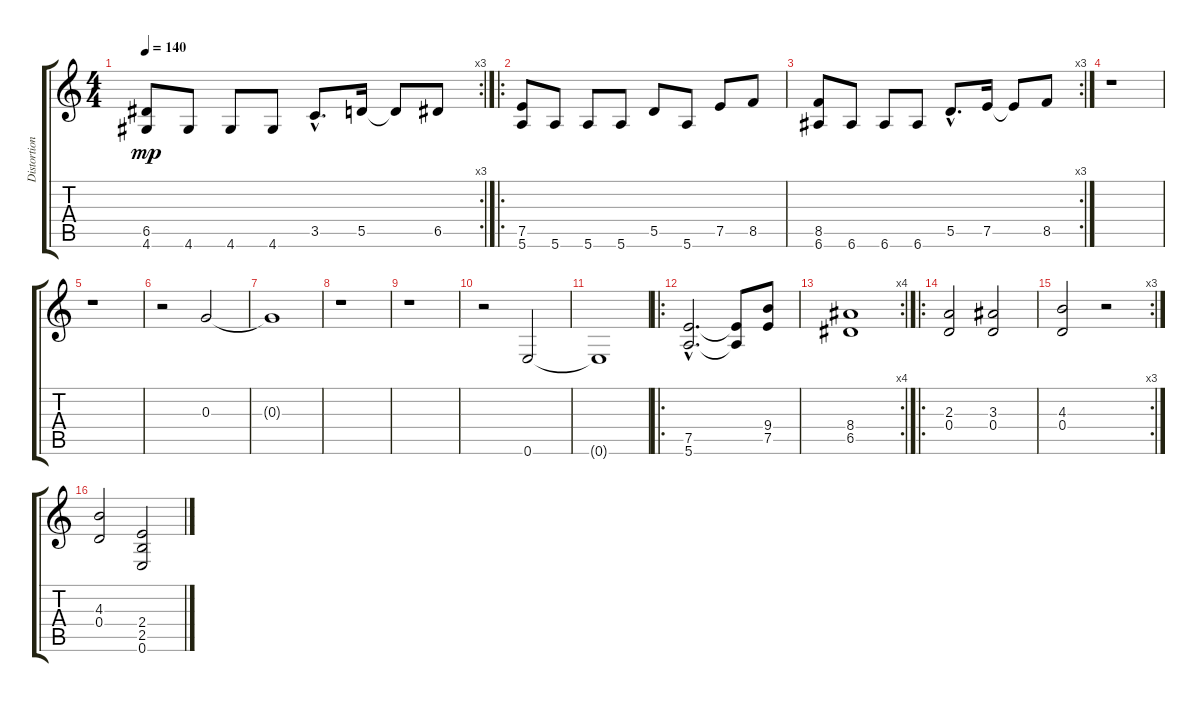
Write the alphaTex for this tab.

\track ("Distortion Guitar 2" "Distortion") {instrument distortionguitar}
\staff {score tabs}
\tuning (E4 B3 G3 D3 A2 E2) {hide}
\rc 3
\ts (4 4)
\tempo 140
\clef g2
\ks c
(6.5 4.6).8{dy mp} 4.6.8 4.6.8 4.6.8 3.5{hac}.8{d} 5.5.16 5.5{t}.8 6.5.8 |
\ro
(7.5 5.6).8 5.6.8 5.6.8 5.6.8 5.5.8 5.6.8 7.5.8 8.5.8 |
\rc 3
(8.5 6.6).8 6.6.8 6.6.8 6.6.8 5.5{hac}.8{d} 7.5.16 7.5{t}.8 8.5.8 |
r.1 |
r.1 |
r.2 0.3.2 |
0.3{t}.1 |
r.1 |
r.1 |
r.2 0.6.2 |
0.6{t}.1 |
\ro
(7.5{hac} 5.6{hac}).2{d} (7.5{t} 5.6{t}).8 (9.4 7.5).8 |
\rc 4
(8.4 6.5).1 |
\ro
(2.3 0.4).2 (3.3 0.4).2 |
\rc 3
(4.3 0.4).2 r.2 |
(4.3 0.4).2 (2.4 2.5 0.6).2
